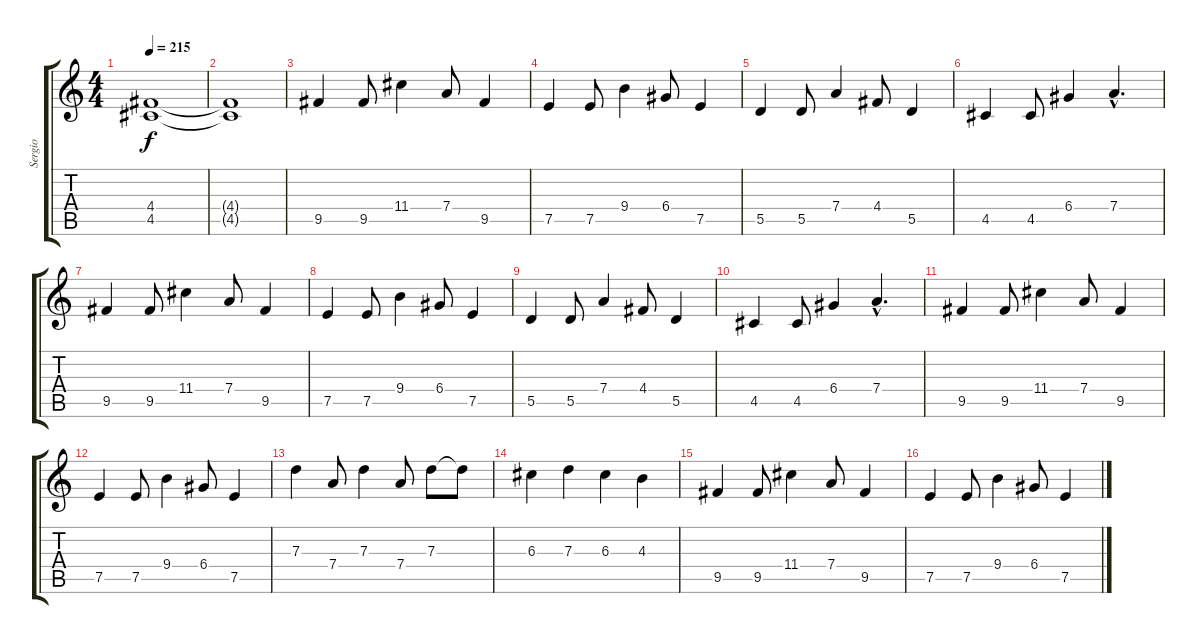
\track ("Sergio" "Sergio") {instrument distortionguitar}
\staff {score tabs}
\tuning (E4 B3 G3 D3 A2 E2) {hide}
\ts (4 4)
\tempo 215
\clef g2
\ks c
(4.4{t} 4.5{t}).1{dy f} |
(4.4{t} 4.5{t}).1 |
9.5.4 9.5.8 11.4.4 7.4.8 9.5.4 |
7.5.4 7.5.8 9.4.4 6.4.8 7.5.4 |
5.5.4 5.5.8 7.4.4 4.4.8 5.5.4 |
4.5.4 4.5.8 6.4.4 7.4{hac}.4{d} |
9.5.4 9.5.8 11.4.4 7.4.8 9.5.4 |
7.5.4 7.5.8 9.4.4 6.4.8 7.5.4 |
5.5.4 5.5.8 7.4.4 4.4.8 5.5.4 |
4.5.4 4.5.8 6.4.4 7.4{hac}.4{d} |
9.5.4 9.5.8 11.4.4 7.4.8 9.5.4 |
7.5.4 7.5.8 9.4.4 6.4.8 7.5.4 |
7.3.4 7.4.8 7.3.4 7.4.8 7.3.8 7.3{t}.8 |
6.3.4 7.3.4 6.3.4 4.3.4 |
9.5.4 9.5.8 11.4.4 7.4.8 9.5.4 |
7.5.4 7.5.8 9.4.4 6.4.8 7.5.4
